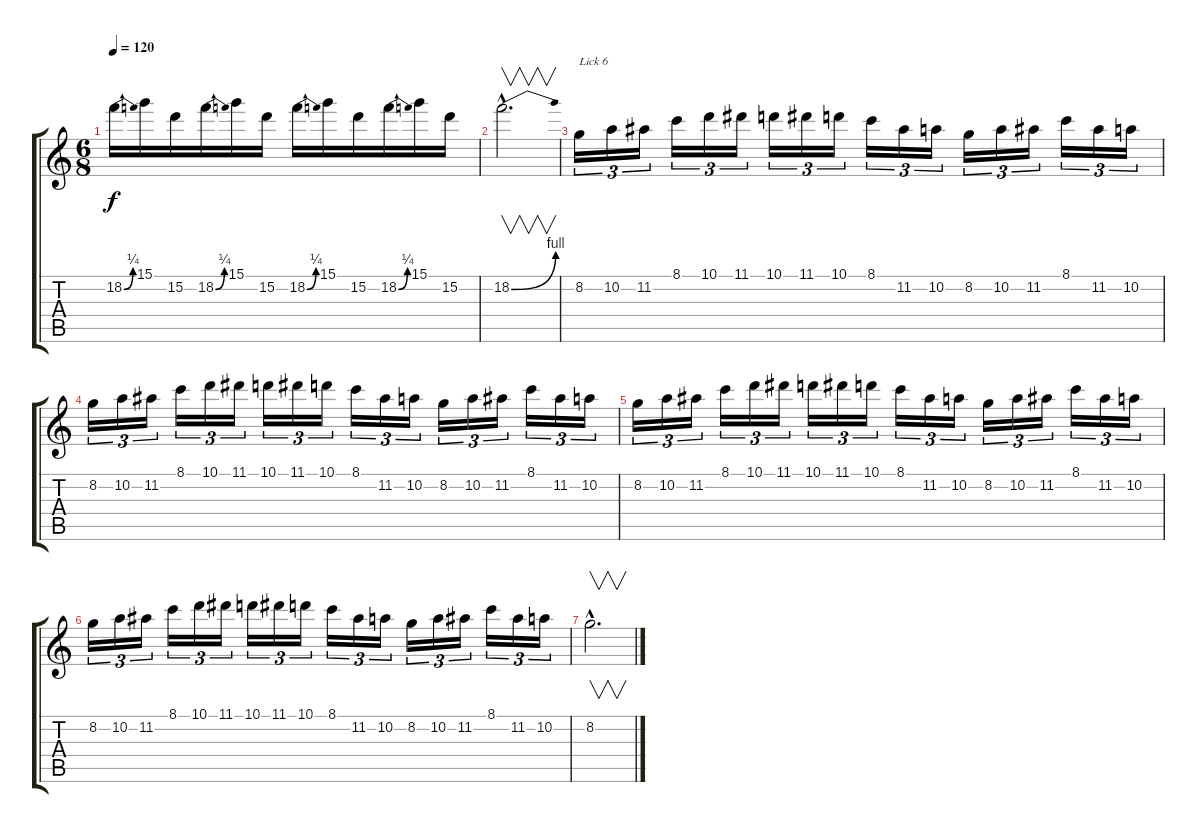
\track "" {instrument overdrivenguitar}
\staff {score tabs}
\tuning (E4 B3 G3 D3 A2 E2) {hide}
\ts (6 8)
\tempo 120
\clef g2
\ks c
18.2{be (bend 0 0 60 1)}.16{dy f} 15.1.16 15.2.16 18.2{be (bend 0 0 60 1)}.16 15.1.16 15.2.16 18.2{be (bend 0 0 60 1)}.16 15.1.16 15.2.16 18.2{be (bend 0 0 60 1)}.16 15.1.16 15.2.16 |
18.2{be (bend 0 0 60 4) hac}.2{v d} |
8.2.16{tu (3 2) txt "Lick 6"} 10.2.16{tu (3 2)} 11.2.16{tu (3 2)} 8.1.16{tu (3 2)} 10.1.16{tu (3 2)} 11.1.16{tu (3 2)} 10.1.16{tu (3 2)} 11.1.16{tu (3 2)} 10.1.16{tu (3 2)} 8.1.16{tu (3 2)} 11.2.16{tu (3 2)} 10.2.16{tu (3 2)} 8.2.16{tu (3 2)} 10.2.16{tu (3 2)} 11.2.16{tu (3 2)} 8.1.16{tu (3 2)} 11.2.16{tu (3 2)} 10.2.16{tu (3 2)} |
8.2.16{tu (3 2)} 10.2.16{tu (3 2)} 11.2.16{tu (3 2)} 8.1.16{tu (3 2)} 10.1.16{tu (3 2)} 11.1.16{tu (3 2)} 10.1.16{tu (3 2)} 11.1.16{tu (3 2)} 10.1.16{tu (3 2)} 8.1.16{tu (3 2)} 11.2.16{tu (3 2)} 10.2.16{tu (3 2)} 8.2.16{tu (3 2)} 10.2.16{tu (3 2)} 11.2.16{tu (3 2)} 8.1.16{tu (3 2)} 11.2.16{tu (3 2)} 10.2.16{tu (3 2)} |
8.2.16{tu (3 2)} 10.2.16{tu (3 2)} 11.2.16{tu (3 2)} 8.1.16{tu (3 2)} 10.1.16{tu (3 2)} 11.1.16{tu (3 2)} 10.1.16{tu (3 2)} 11.1.16{tu (3 2)} 10.1.16{tu (3 2)} 8.1.16{tu (3 2)} 11.2.16{tu (3 2)} 10.2.16{tu (3 2)} 8.2.16{tu (3 2)} 10.2.16{tu (3 2)} 11.2.16{tu (3 2)} 8.1.16{tu (3 2)} 11.2.16{tu (3 2)} 10.2.16{tu (3 2)} |
8.2.16{tu (3 2)} 10.2.16{tu (3 2)} 11.2.16{tu (3 2)} 8.1.16{tu (3 2)} 10.1.16{tu (3 2)} 11.1.16{tu (3 2)} 10.1.16{tu (3 2)} 11.1.16{tu (3 2)} 10.1.16{tu (3 2)} 8.1.16{tu (3 2)} 11.2.16{tu (3 2)} 10.2.16{tu (3 2)} 8.2.16{tu (3 2)} 10.2.16{tu (3 2)} 11.2.16{tu (3 2)} 8.1.16{tu (3 2)} 11.2.16{tu (3 2)} 10.2.16{tu (3 2)} |
8.2{hac}.2{v d}
